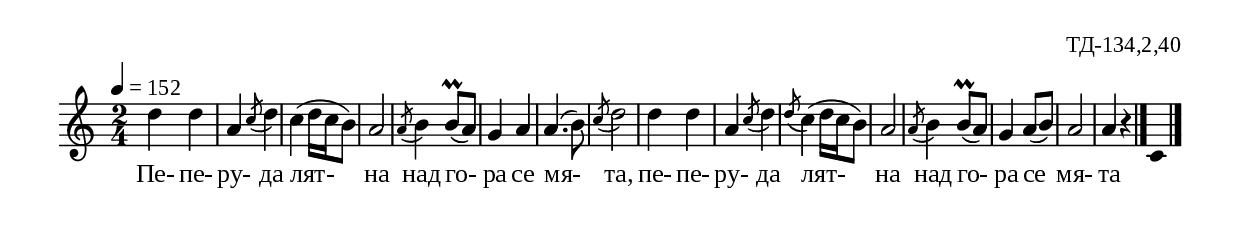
%{
TD_134_2_40
%}

\include "td-preamble.ly"

\score {
\relative c'' {
 \tempo 4 = 152
 \time 2/4
d4 d | a \acciaccatura c8 d4 | c4( d16[c b8]) | a2 | \acciaccatura a8 b4 b8\prall[( a]) |
g4 a | a4.( b8) | \acciaccatura c8 d2 | d4 d | a4 \acciaccatura c8 d4 | 
\acciaccatura d8 c4( d16[ c b8]) | a2 | \acciaccatura a8 b4 b8\prall[( a]) | g4 a8( b) | a2 | a4 r 
 \bar "|." 
s4 \fixB c, 
  \bar "|." 
}
\addlyrics { Пе- пе- ру- да лят- на над го- ра се мя- та, 
пе- пе- ру- да лят- на над го- ра се мя- та }
%
\layout {
  indent = #0
  line-width = 190\mm
  ragged-right=##f
}
%
\midi { 
	\context {
		\Score
		tempoWholesPerMinute = #(ly:make-moment 152 4)
		}
	}
}
%
\header{
  opus = "ТД-134,2,40"
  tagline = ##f
}


